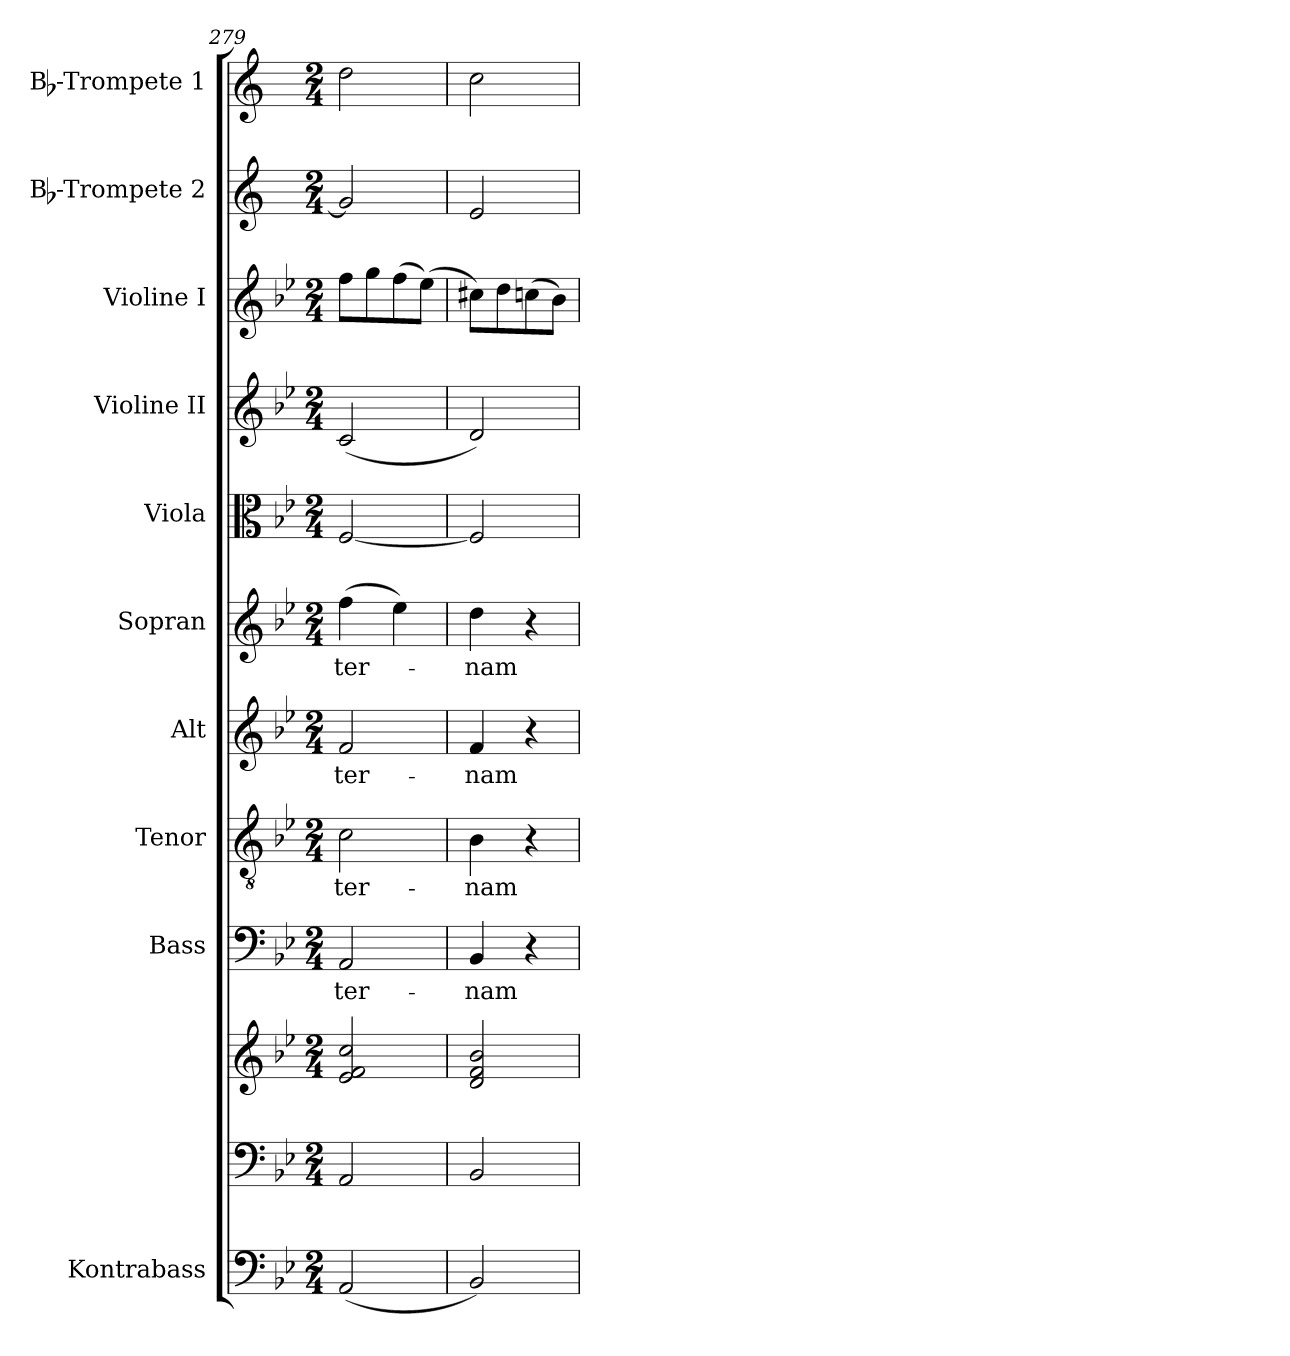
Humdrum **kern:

**kern	**kern	**kern	**kern	**text	**kern	**text	**kern	**text	**kern	**text	**kern	**kern	**kern	**kern	**kern
*part11	*part10	*part10	*part9	*part9	*part8	*part8	*part7	*part7	*part6	*part6	*part5	*part4	*part3	*part2	*part1
*staff12	*staff11	*staff10	*staff9	*staff9	*staff8	*staff8	*staff7	*staff7	*staff6	*staff6	*staff5	*staff4	*staff3	*staff2	*staff1
*I"Kontrabass	*	*	*I"Bass	*	*I"Tenor	*	*I"Alt	*	*I"Sopran	*	*I"Viola	*I"Violine II	*I"Violine I	*I"Bb-Trompete 2	*I"Bb-Trompete 1
*I'Kb.	*	*	*I'B.	*	*I'T.	*	*I'A.	*	*I'S.	*	*I'Vla.	*I'Vl. II	*I'Vl. I	*I'Bb Trp. 2	*I'Bb Trp. 1
*clefF4	*clefF4	*clefG2	*clefF4	*	*clefGv2	*	*clefG2	*	*clefG2	*	*clefC3	*clefG2	*clefG2	*clefG2	*clefG2
*ITrd7c12	*	*	*	*	*	*	*	*	*	*	*	*	*	*ITrd1c2	*ITrd1c2
*k[b-e-]	*k[b-e-]	*k[b-e-]	*k[b-e-]	*	*k[b-e-]	*	*k[b-e-]	*	*k[b-e-]	*	*k[b-e-]	*k[b-e-]	*k[b-e-]	*k[b-e-]	*k[b-e-]
*B-:	*B-:	*B-:	*B-:	*	*B-:	*	*B-:	*	*B-:	*	*B-:	*B-:	*B-:	*B-:	*B-:
*M2/4	*M2/4	*M2/4	*M2/4	*	*M2/4	*	*M2/4	*	*M2/4	*	*M2/4	*M2/4	*M2/4	*M2/4	*M2/4
=279	=279	=279	=279	=279	=279	=279	=279	=279	=279	=279	=279	=279	=279	=279	=279
!	!	!	!	!LO:LY:b	!	!LO:LY:b	!	!LO:LY:b	!	!LO:LY:b	!	!	!	!	!
(<2AAA/	2AA/	2e-/ 2f/ 2cc/	2AA/	-ter-	2c\	-ter-	2f/	-ter-	(>4ff\	-ter-	[2F/	(<2c/	8ff\L	2f/]	2cc\
.	.	.	.	.	.	.	.	.	.	.	.	.	8gg\	.	.
.	.	.	.	.	.	.	.	.	4ee-\)	.	.	.	(>8ff\	.	.
.	.	.	.	.	.	.	.	.	.	.	.	.	(>8ee-\J)	.	.
!!LO:PB:g=z
=280	=280	=280	=280	=280	=280	=280	=280	=280	=280	=280	=280	=280	=280	=280	=280
!	!	!	!	!LO:LY:b	!	!LO:LY:b	!	!LO:LY:b	!	!LO:LY:b	!	!	!	!	!
2BBB-/)	2BB-/	2d/ 2f/ 2b-/	4BB-/	-nam	4B-\	-nam	4f/	-nam	4dd\	-nam	2F/]	2d/)	8cc#X\L)	2d/	2b-\
.	.	.	.	.	.	.	.	.	.	.	.	.	8dd\	.	.
.	.	.	4r	.	4r	.	4r	.	4r	.	.	.	(>8ccn\	.	.
.	.	.	.	.	.	.	.	.	.	.	.	.	8b-\J)	.	.
=	=	=	=	=	=	=	=	=	=	=	=	=	=	=	=
*-	*-	*-	*-	*-	*-	*-	*-	*-	*-	*-	*-	*-	*-	*-	*-
